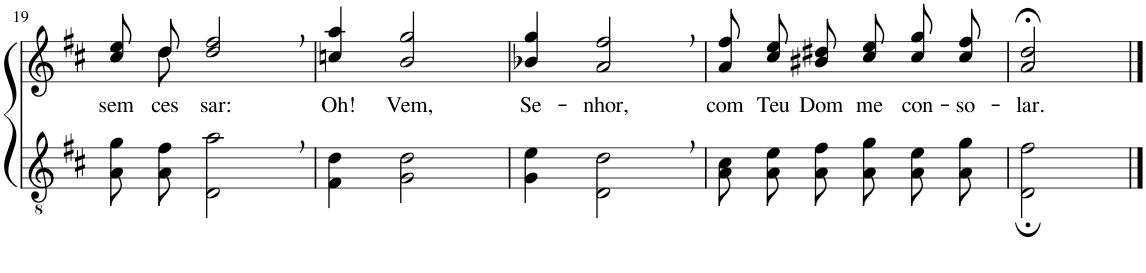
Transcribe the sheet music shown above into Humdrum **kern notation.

**kern	**kern	**text
*part2	*part1	*part1
*staff2	*staff1	*staff1
*I"Parte III e IV	*I"Parte I e II	*
!!LO:PB:g=z
*clefGv2	*clefG2	*
*Trd4c7	*Trd4c7	*
*k[f#c#]	*k[f#c#]	*
*M3/4	*M3/4	*
=19	=19	=19
!	!	!LO:LY:b
*	*^	*
8A\ 8g\L	8cc#\ 8ee\L	8ryy	sem
!	!	!	!LO:LY:b
8A\ 8f#\J	8dd\J	8dd\	ces-
!	!	!	!LO:LY:b
2D\, 2a\,	2dd/, 2ff#/,	2ryy	-sar:
=20	=20	=20	=20
!	!	!	!LO:LY:b
*	*v	*v	*
4F#\ 4d\	4ccn/ 4aa/	Oh!
!	!	!LO:LY:b
2G\ 2d\	2b/ 2gg/	Vem,
=21	=21	=21
!	!	!LO:LY:b
4G\ 4e\	4b-X/ 4gg/	Se-
!	!	!LO:LY:b
2D\, 2d\,	2a/, 2ff#/,	-nhor,
=22	=22	=22
!	!	!LO:LY:b
8A\ 8c#\L	8a\ 8ff#\L	com
!	!	!LO:LY:b
8A\ 8e\J	8cc#\ 8ee\J	Teu
!	!	!LO:LY:b
8A\ 8f#\L	8b#X\ 8dd#X\L	Dom
!	!	!LO:LY:b
8A\ 8g\J	8cc#\ 8ee\J	me
!	!	!LO:LY:b
8A\ 8e\L	8cc#\ 8gg\L	con-
!	!	!LO:LY:b
8A\ 8g\J	8cc#\ 8ff#\J	-so-
=23	=23	=23
!	!	!LO:LY:b
2D\; 2f#\;	2a/;< 2dd/;<	-lar.
==	==	==
*-	*-	*-
